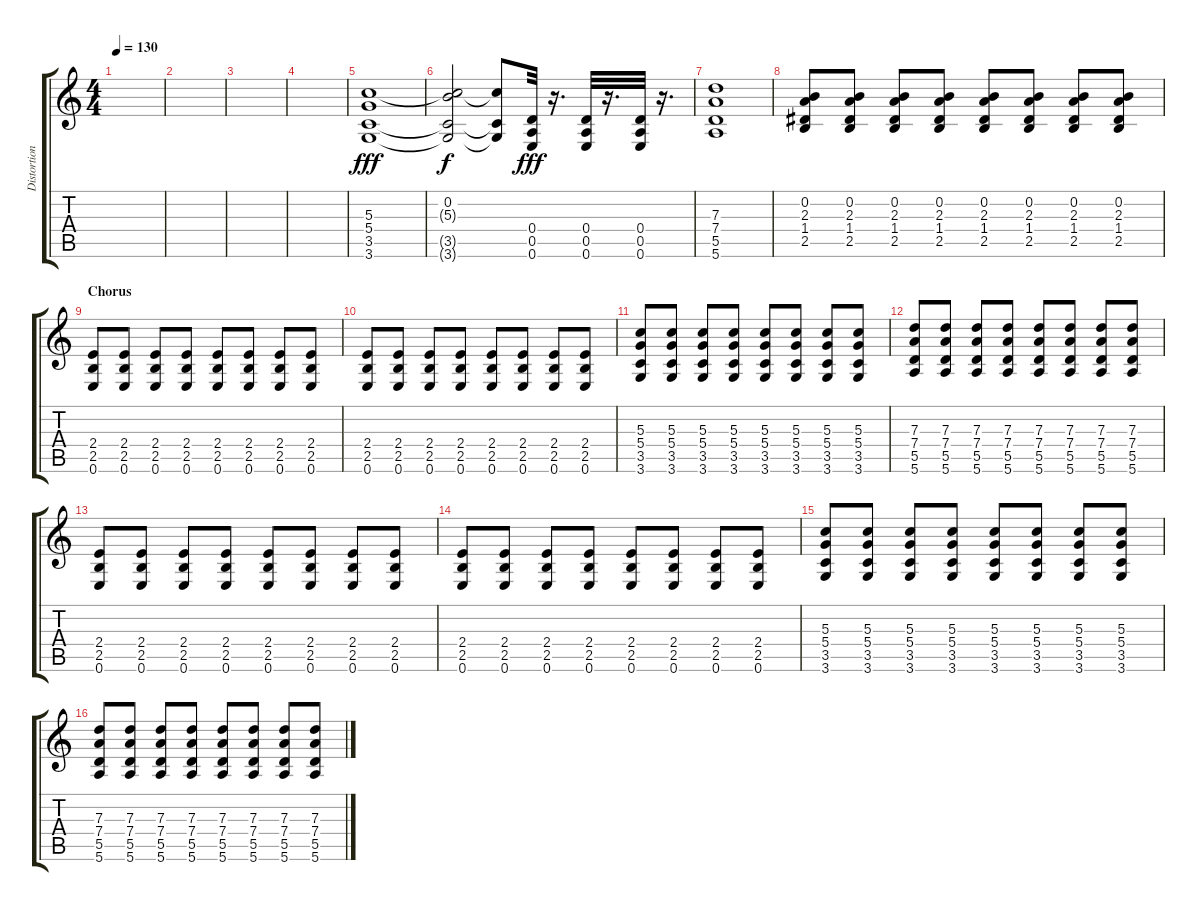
\track ("Distortion" "Distortion") {instrument distortionguitar}
\staff {score tabs}
\tuning (E4 B3 G3 D3 A2 E2) {hide}
\ts (4 4)
\tempo 130
\clef g2
\ks c
|
|
|
|
(5.3 5.4 3.5 3.6).1{dy fff volume 12} |
(0.2 5.3{t} 3.5{t} 3.6{t}).2{dy f} (5.3{t} 3.5{t} 3.6{t}).8 (0.4 0.5 0.6).32{dy fff} r.16{d} (0.4 0.5 0.6).32 r.16{d} (0.4 0.5 0.6).32 r.16{d} |
(7.3 7.4 5.5 5.6).1 |
(0.2 2.3 1.4 2.5).8 (0.2 2.3 1.4 2.5).8 (0.2 2.3 1.4 2.5).8 (0.2 2.3 1.4 2.5).8 (0.2 2.3 1.4 2.5).8 (0.2 2.3 1.4 2.5).8 (0.2 2.3 1.4 2.5).8 (0.2 2.3 1.4 2.5).8 |
\section ("" "Chorus")
(2.4 2.5 0.6).8 (2.4 2.5 0.6).8 (2.4 2.5 0.6).8 (2.4 2.5 0.6).8 (2.4 2.5 0.6).8 (2.4 2.5 0.6).8 (2.4 2.5 0.6).8 (2.4 2.5 0.6).8 |
(2.4 2.5 0.6).8 (2.4 2.5 0.6).8 (2.4 2.5 0.6).8 (2.4 2.5 0.6).8 (2.4 2.5 0.6).8 (2.4 2.5 0.6).8 (2.4 2.5 0.6).8 (2.4 2.5 0.6).8 |
(5.3 5.4 3.5 3.6).8 (5.3 5.4 3.5 3.6).8 (5.3 5.4 3.5 3.6).8 (5.3 5.4 3.5 3.6).8 (5.3 5.4 3.5 3.6).8 (5.3 5.4 3.5 3.6).8 (5.3 5.4 3.5 3.6).8 (5.3 5.4 3.5 3.6).8 |
(7.3 7.4 5.5 5.6).8 (7.3 7.4 5.5 5.6).8 (7.3 7.4 5.5 5.6).8 (7.3 7.4 5.5 5.6).8 (7.3 7.4 5.5 5.6).8 (7.3 7.4 5.5 5.6).8 (7.3 7.4 5.5 5.6).8 (7.3 7.4 5.5 5.6).8 |
(2.4 2.5 0.6).8 (2.4 2.5 0.6).8 (2.4 2.5 0.6).8 (2.4 2.5 0.6).8 (2.4 2.5 0.6).8 (2.4 2.5 0.6).8 (2.4 2.5 0.6).8 (2.4 2.5 0.6).8 |
(2.4 2.5 0.6).8 (2.4 2.5 0.6).8 (2.4 2.5 0.6).8 (2.4 2.5 0.6).8 (2.4 2.5 0.6).8 (2.4 2.5 0.6).8 (2.4 2.5 0.6).8 (2.4 2.5 0.6).8 |
(5.3 5.4 3.5 3.6).8 (5.3 5.4 3.5 3.6).8 (5.3 5.4 3.5 3.6).8 (5.3 5.4 3.5 3.6).8 (5.3 5.4 3.5 3.6).8 (5.3 5.4 3.5 3.6).8 (5.3 5.4 3.5 3.6).8 (5.3 5.4 3.5 3.6).8 |
(7.3 7.4 5.5 5.6).8 (7.3 7.4 5.5 5.6).8 (7.3 7.4 5.5 5.6).8 (7.3 7.4 5.5 5.6).8 (7.3 7.4 5.5 5.6).8 (7.3 7.4 5.5 5.6).8 (7.3 7.4 5.5 5.6).8 (7.3 7.4 5.5 5.6).8
